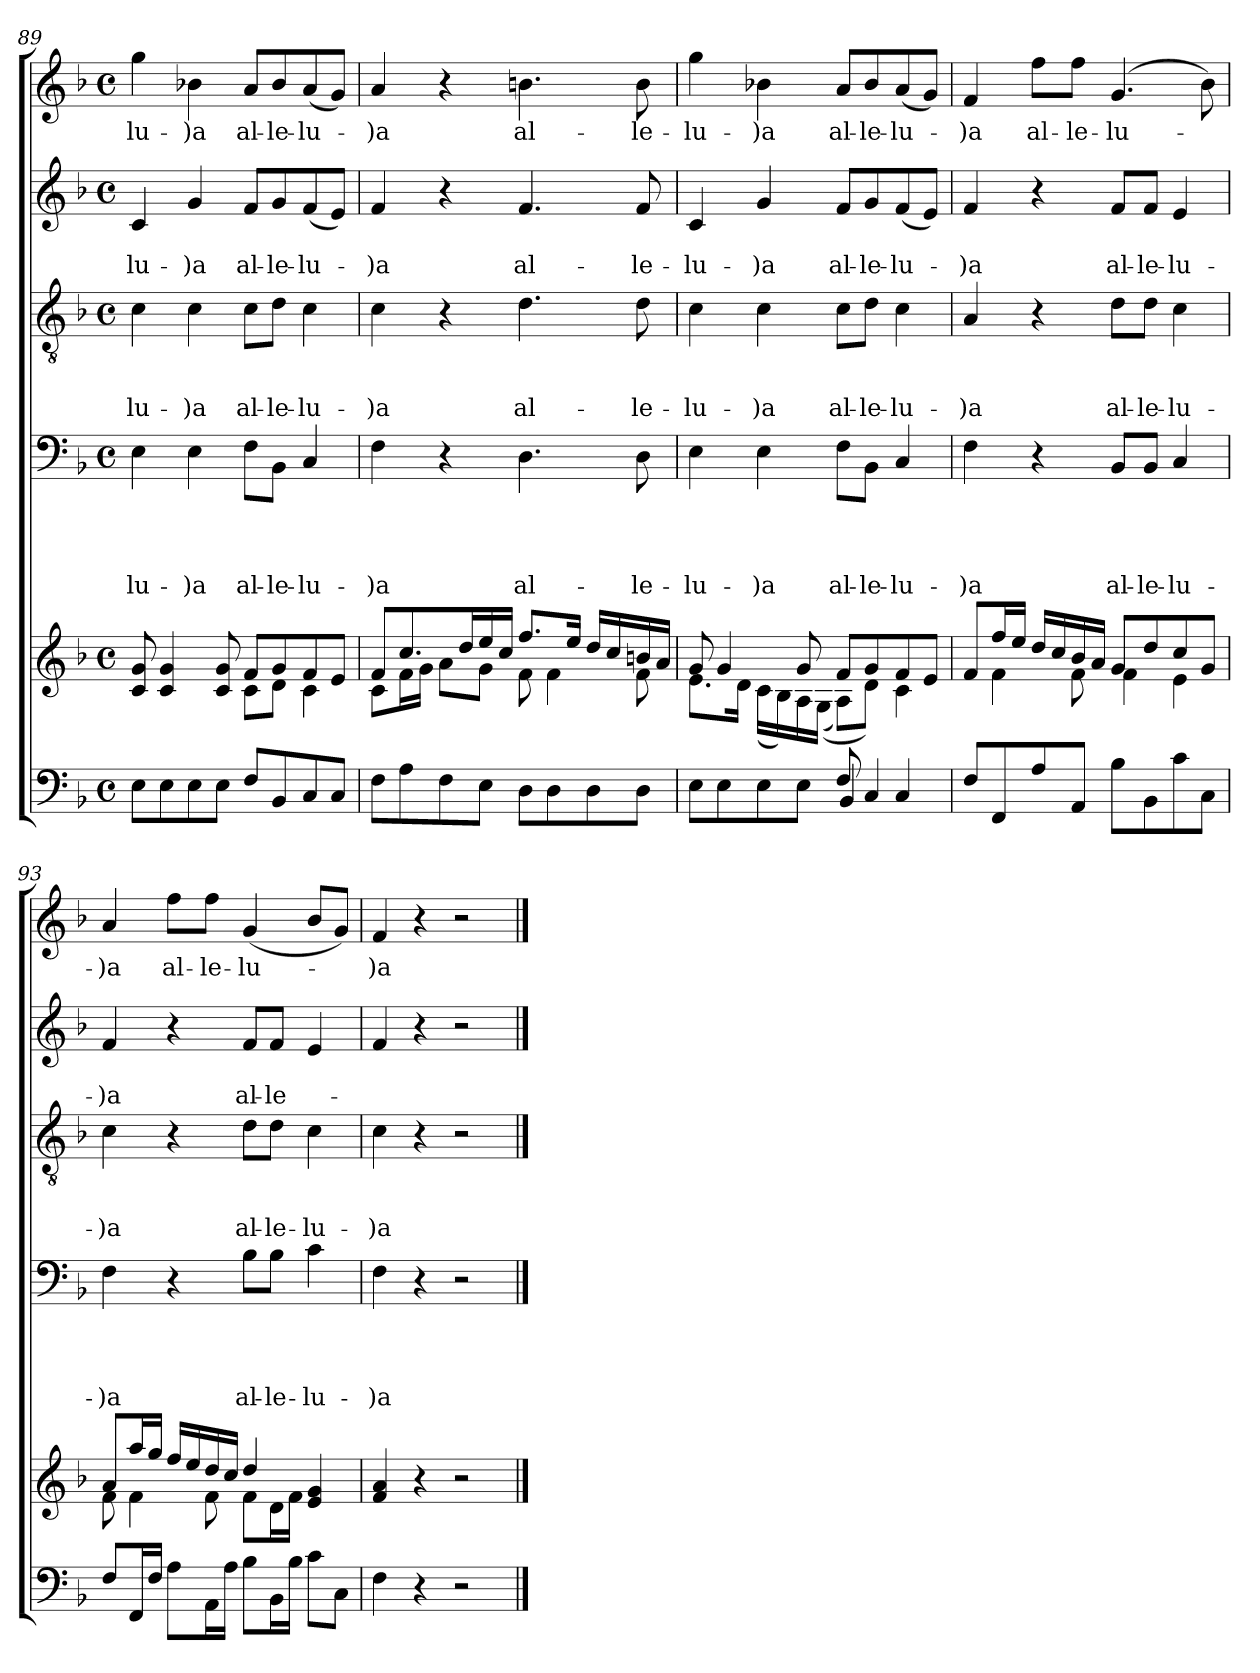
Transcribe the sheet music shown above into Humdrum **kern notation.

**kern	**kern	**kern	**text	**text	**text	**text	**kern	**text	**text	**text	**kern	**text	**text	**kern	**text
*part6	*part5	*part4	*part4	*part4	*part4	*part4	*part3	*part3	*part3	*part3	*part2	*part2	*part2	*part1	*part1
*staff6	*staff5	*staff4	*staff4	*staff4	*staff4	*staff4	*staff3	*staff3	*staff3	*staff3	*staff2	*staff2	*staff2	*staff1	*staff1
*clefF4	*clefG2	*clefF4	*	*	*	*	*clefGv2	*	*	*	*clefG2	*	*	*clefG2	*
*k[b-]	*k[b-]	*k[b-]	*	*	*	*	*k[b-]	*	*	*	*k[b-]	*	*	*k[b-]	*
*F:	*F:	*F:	*	*	*	*	*F:	*	*	*	*F:	*	*	*F:	*
*M4/4	*M4/4	*M4/4	*	*	*	*	*M4/4	*	*	*	*M4/4	*	*	*M4/4	*
*met(c)	*met(c)	*met(c)	*	*	*	*	*met(c)	*	*	*	*met(c)	*	*	*met(c)	*
=89	=89	=89	=89	=89	=89	=89	=89	=89	=89	=89	=89	=89	=89	=89	=89
*	*^	*	*	*	*	*	*	*	*	*	*	*	*	*	*
!	!	!	!	!	!	!	!LO:LY:b	!	!	!	!LO:LY:b	!	!	!LO:LY:b	!	!LO:LY:b
8E\L	8c/ 8g/	2ryy	4E\	.	.	.	-lu-	4c\	.	.	-lu-	4c/	.	-lu-	4gg\	-lu-
8E\	4c/ 4g/	.	.	.	.	.	.	.	.	.	.	.	.	.	.	.
!	!	!	!	!	!	!	!LO:LY:b	!	!	!	!LO:LY:b	!	!	!LO:LY:b	!	!LO:LY:b
8E\	.	.	4E\	.	.	.	-)a	4c\	.	.	-)a	4g/	.	-)a	4b-X\	-)a
8E\J	8c/ 8g/	.	.	.	.	.	.	.	.	.	.	.	.	.	.	.
!	!	!	!	!	!	!	!LO:LY:b	!	!	!	!LO:LY:b	!	!	!LO:LY:b	!	!LO:LY:b
8F/L	8f/L	8c\L	8F\L	.	.	.	al-	8c\L	.	.	al-	8f/L	.	al-	8a/L	al-
!	!	!	!	!	!	!	!LO:LY:b	!	!	!	!LO:LY:b	!	!	!LO:LY:b	!	!LO:LY:b
8BB-/	8g/	8d\J	8BB-\J	.	.	.	-le-	8d\J	.	.	-le-	8g/	.	-le-	8b-/	-le-
!	!	!	!	!	!	!	!LO:LY:b	!	!	!	!LO:LY:b	!	!	!LO:LY:b	!	!LO:LY:b
8C/	8f/	4c\	4C/	.	.	.	-lu-	4c\	.	.	-lu-	(<8f/	.	-lu-	(<8a/	-lu-
8C/J	8e/J	.	.	.	.	.	.	.	.	.	.	8e/J)	.	.	8g/J)	.
=90	=90	=90	=90	=90	=90	=90	=90	=90	=90	=90	=90	=90	=90	=90	=90	=90
!	!	!	!	!	!	!	!LO:LY:b	!	!	!	!LO:LY:b	!	!	!LO:LY:b	!	!LO:LY:b
8F\L	8f/L	8c\L	4F\	.	.	.	-)a	4c\	.	.	-)a	4f/	.	-)a	4a/	-)a
8A\	8.cc/	16f\L	.	.	.	.	.	.	.	.	.	.	.	.	.	.
.	.	16g\JJ	.	.	.	.	.	.	.	.	.	.	.	.	.	.
8F\	.	8a\L	4r	.	.	.	.	4r	.	.	.	4r	.	.	4r	.
.	16dd/L	.	.	.	.	.	.	.	.	.	.	.	.	.	.	.
8E\J	16ee/	8g\J	.	.	.	.	.	.	.	.	.	.	.	.	.	.
.	16cc/JJ	.	.	.	.	.	.	.	.	.	.	.	.	.	.	.
!	!	!	!	!	!	!	!LO:LY:b	!	!	!	!LO:LY:b	!	!	!LO:LY:b	!	!LO:LY:b
8D\L	8.ff/L	8f\	4.D\	.	.	.	al-	4.d\	.	.	al-	4.f/	.	al-	4.bn\	al-
8D\	.	4f\	.	.	.	.	.	.	.	.	.	.	.	.	.	.
.	16ee/Jk	.	.	.	.	.	.	.	.	.	.	.	.	.	.	.
8D\	16dd/LL	.	.	.	.	.	.	.	.	.	.	.	.	.	.	.
.	16cc/	.	.	.	.	.	.	.	.	.	.	.	.	.	.	.
!	!	!	!	!	!	!	!LO:LY:b	!	!	!	!LO:LY:b	!	!	!LO:LY:b	!	!LO:LY:b
8D\J	16bn/	8f\	8D\	.	.	.	-le-	8d\	.	.	-le-	8f/	.	-le-	8b\	-le-
.	16a/JJ	.	.	.	.	.	.	.	.	.	.	.	.	.	.	.
!!LO:LB:g=z
=91	=91	=91	=91	=91	=91	=91	=91	=91	=91	=91	=91	=91	=91	=91	=91	=91
*^	*	*	*	*	*	*	*	*	*	*	*	*	*	*	*	*
!	!	!	!	!	!	!	!	!LO:LY:b	!	!	!	!LO:LY:b	!	!	!LO:LY:b	!	!LO:LY:b
8E\L	2ryy	8g/	8.e\L	4E\	.	.	.	-lu-	4c\	.	.	-lu-	4c/	.	-lu-	4gg\	-lu-
8E\	.	4g/	.	.	.	.	.	.	.	.	.	.	.	.	.	.	.
.	.	.	16d\Jk	.	.	.	.	.	.	.	.	.	.	.	.	.	.
!	!	!	!	!	!	!	!	!LO:LY:b	!	!	!	!LO:LY:b	!	!	!LO:LY:b	!	!LO:LY:b
8E\	.	.	(<16c\LL	4E\	.	.	.	-)a	4c\	.	.	-)a	4g/	.	-)a	4b-X\	-)a
.	.	.	16B-\)	.	.	.	.	.	.	.	.	.	.	.	.	.	.
8E\J	.	8g/	16A\	.	.	.	.	.	.	.	.	.	.	.	.	.	.
.	.	.	(>(>16G\JJ	.	.	.	.	.	.	.	.	.	.	.	.	.	.
!	!	!	!	!	!	!	!	!LO:LY:b	!	!	!	!LO:LY:b	!	!	!LO:LY:b	!	!LO:LY:b
8F/	4BB-/	8f/L	8A\L)	8F\L	.	.	.	al-	8c\L	.	.	al-	8f/L	.	al-	8a/L	al-
!	!	!	!	!	!	!	!	!LO:LY:b	!	!	!	!LO:LY:b	!	!	!LO:LY:b	!	!LO:LY:b
4C/	.	8g/	8d\J)	8BB-\J	.	.	.	-le-	8d\J	.	.	-le-	8g/	.	-le-	8b-/	-le-
!	!	!	!	!	!	!	!	!LO:LY:b	!	!	!	!LO:LY:b	!	!	!LO:LY:b	!	!LO:LY:b
.	4C/	8f/	4c\	4C/	.	.	.	-lu-	4c\	.	.	-lu-	(<8f/	.	-lu-	(<8a/	-lu-
8ryy	.	8e/J	.	.	.	.	.	.	.	.	.	.	8e/J)	.	.	8g/J)	.
*v	*v	*	*	*	*	*	*	*	*	*	*	*	*	*	*	*	*
=92	=92	=92	=92	=92	=92	=92	=92	=92	=92	=92	=92	=92	=92	=92	=92	=92
!	!	!	!	!	!	!	!LO:LY:b	!	!	!	!LO:LY:b	!	!	!LO:LY:b	!	!LO:LY:b
8F/L	8f/L	8ryy	4F\	.	.	.	-)a	4A/	.	.	-)a	4f/	.	-)a	4f/	-)a
8FF/	16ff/L	4f\	.	.	.	.	.	.	.	.	.	.	.	.	.	.
.	16ee/JJ	.	.	.	.	.	.	.	.	.	.	.	.	.	.	.
!	!	!	!	!	!	!	!	!	!	!	!	!	!	!	!	!LO:LY:b
8A/	16dd/LL	.	4r	.	.	.	.	4r	.	.	.	4r	.	.	8ff\L	al-
.	16cc/	.	.	.	.	.	.	.	.	.	.	.	.	.	.	.
!	!	!	!	!	!	!	!	!	!	!	!	!	!	!	!	!LO:LY:b
8AA/J	16b-/	8f\	.	.	.	.	.	.	.	.	.	.	.	.	8ff\J	-le-
.	16a/JJ	.	.	.	.	.	.	.	.	.	.	.	.	.	.	.
!	!	!	!	!	!	!	!LO:LY:b	!	!	!	!LO:LY:b	!	!	!LO:LY:b	!	!LO:LY:b
8B-\L	8g/L	4f\	8BB-/L	.	.	.	al-	8d\L	.	.	al-	8f/L	.	al-	(4.g/	-lu-
!	!	!	!	!	!	!	!LO:LY:b	!	!	!	!LO:LY:b	!	!	!LO:LY:b	!	!
8BB-\	8dd/	.	8BB-/J	.	.	.	-le-	8d\J	.	.	-le-	8f/J	.	-le-	.	.
!	!	!	!	!	!	!	!LO:LY:b	!	!	!	!LO:LY:b	!	!	!LO:LY:b	!	!
8c\	8cc/	4e\	4C/	.	.	.	-lu-	4c\	.	.	-lu-	4e/	.	-lu-	.	.
8C\J	8g/J	.	.	.	.	.	.	.	.	.	.	.	.	.	8b-\)	.
=93	=93	=93	=93	=93	=93	=93	=93	=93	=93	=93	=93	=93	=93	=93	=93	=93
!	!	!	!	!	!	!	!LO:LY:b	!	!	!	!LO:LY:b	!	!	!LO:LY:b	!	!LO:LY:b
8F/L	8a/L	8f\	4F\	.	.	.	-)a	4c\	.	.	-)a	4f/	.	-)a	4a/	-)a
16FF/L	16aa/L	4f\	.	.	.	.	.	.	.	.	.	.	.	.	.	.
16F/JJ	16gg/JJ	.	.	.	.	.	.	.	.	.	.	.	.	.	.	.
!	!	!	!	!	!	!	!	!	!	!	!	!	!	!	!	!LO:LY:b
8A\L	16ff/LL	.	4r	.	.	.	.	4r	.	.	.	4r	.	.	8ff\L	al-
.	16ee/	.	.	.	.	.	.	.	.	.	.	.	.	.	.	.
!	!	!	!	!	!	!	!	!	!	!	!	!	!	!	!	!LO:LY:b
16AA\L	16dd/	8f\	.	.	.	.	.	.	.	.	.	.	.	.	8ff\J	-le-
16A\JJ	16cc/JJ	.	.	.	.	.	.	.	.	.	.	.	.	.	.	.
!	!	!	!	!	!	!	!LO:LY:b	!	!	!	!LO:LY:b	!	!	!LO:LY:b	!	!LO:LY:b
8B-\L	4dd/	8f\L	8B-\L	.	.	.	al-	8d\L	.	.	al-	8f/L	.	al-	(<4g/	-lu-
!	!	!	!	!	!	!	!LO:LY:b	!	!	!	!LO:LY:b	!	!	!LO:LY:b	!	!
16BB-\L	.	16d\L	8B-\J	.	.	.	-le-	8d\J	.	.	-le-	8f/J	.	-le-	.	.
16B-\JJ	.	16f\JJ	.	.	.	.	.	.	.	.	.	.	.	.	.	.
!	!	!	!	!	!	!	!LO:LY:b	!	!	!	!LO:LY:b	!	!	!	!	!
8c\L	4e/ 4g/	4ryy	4c\	.	.	.	-lu-	4c\	.	.	-lu-	4e/	.	.	8b-/L	.
8C\J	.	.	.	.	.	.	.	.	.	.	.	.	.	.	8g/J)	.
*	*v	*v	*	*	*	*	*	*	*	*	*	*	*	*	*	*
=94	=94	=94	=94	=94	=94	=94	=94	=94	=94	=94	=94	=94	=94	=94	=94
!	!	!	!	!	!	!LO:LY:b	!	!	!	!LO:LY:b	!	!	!	!	!LO:LY:b
4F\	4f/ 4a/	4F\	.	.	.	-)a	4c\	.	.	-)a	4f/	.	.	4f/	-)a
4r	4r	4r	.	.	.	.	4r	.	.	.	4r	.	.	4r	.
2r	2r	2r	.	.	.	.	2r	.	.	.	2r	.	.	2r	.
==	==	==	==	==	==	==	==	==	==	==	==	==	==	==	==
*-	*-	*-	*-	*-	*-	*-	*-	*-	*-	*-	*-	*-	*-	*-	*-
